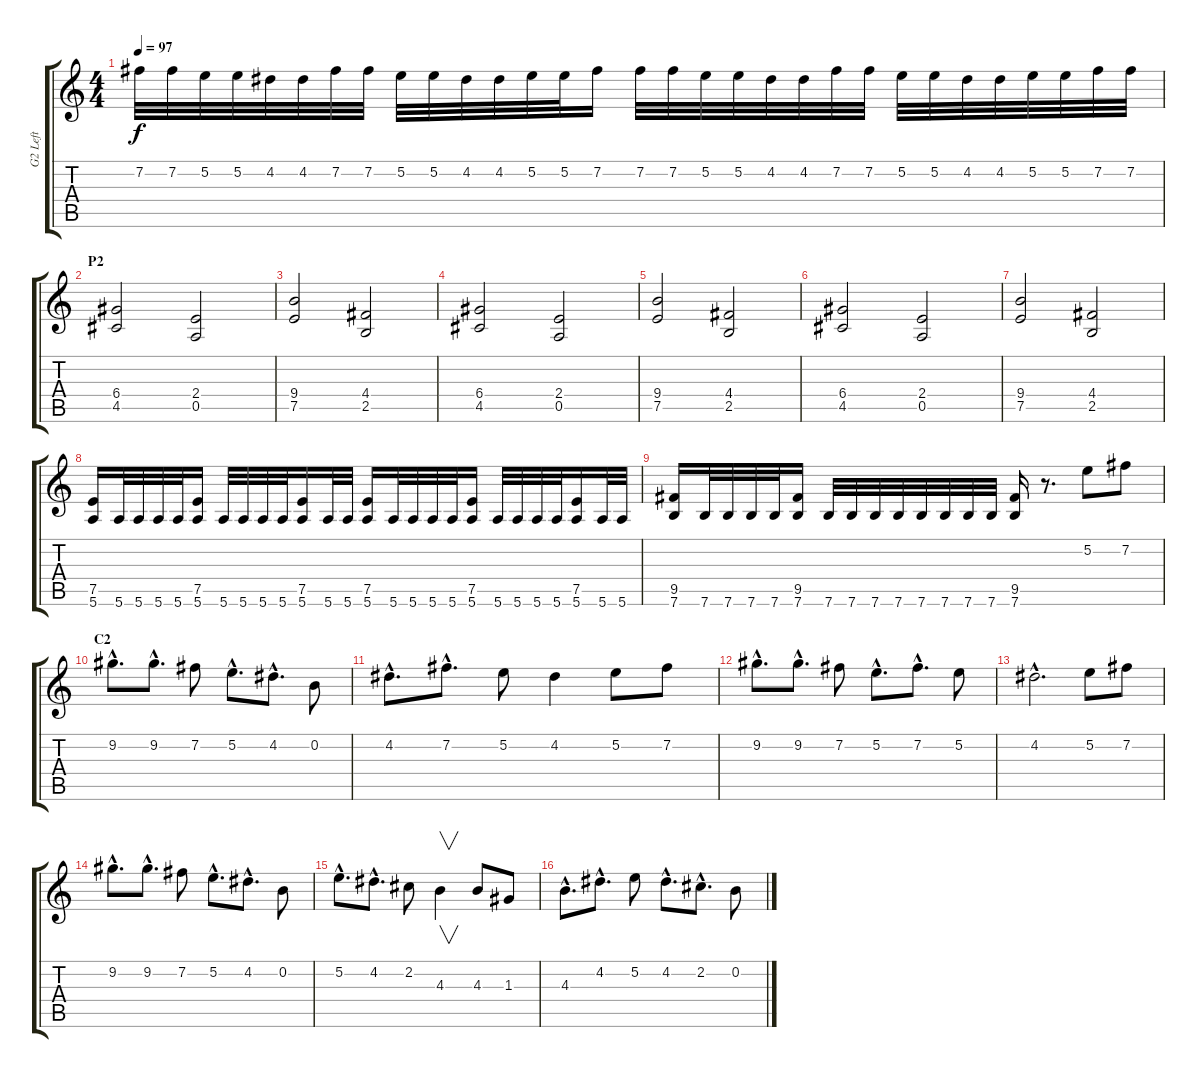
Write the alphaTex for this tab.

\track ("G2 Left" "G2 Left") {instrument distortionguitar}
\staff {score tabs}
\tuning (E4 B3 G3 D3 A2 E2) {hide}
\ts (4 4)
\tempo 97
\clef g2
\ks c
7.2.32{dy f} 7.2.32 5.2.32 5.2.32 4.2.32 4.2.32 7.2.32 7.2.32 5.2.32 5.2.32 4.2.32 4.2.32 5.2.32 5.2.32 7.2.16 7.2.32 7.2.32 5.2.32 5.2.32 4.2.32 4.2.32 7.2.32 7.2.32 5.2.32 5.2.32 4.2.32 4.2.32 5.2.32 5.2.32 7.2.32 7.2.32 |
\section ("" "P2")
(6.4 4.5).2 (2.4 0.5).2 |
(9.4 7.5).2 (4.4 2.5).2 |
(6.4 4.5).2 (2.4 0.5).2 |
(9.4 7.5).2 (4.4 2.5).2 |
(6.4 4.5).2 (2.4 0.5).2 |
(9.4 7.5).2 (4.4 2.5).2 |
(7.5 5.6).16 5.6.32 5.6.32 5.6.32 5.6.32 (7.5 5.6).16 5.6.32 5.6.32 5.6.32 5.6.32 (7.5 5.6).16 5.6.32 5.6.32 (7.5 5.6).16 5.6.32 5.6.32 5.6.32 5.6.32 (7.5 5.6).16 5.6.32 5.6.32 5.6.32 5.6.32 (7.5 5.6).16 5.6.32 5.6.32 |
(9.5 7.6).16 7.6.32 7.6.32 7.6.32 7.6.32 (9.5 7.6).16 7.6.32 7.6.32 7.6.32 7.6.32 7.6.32 7.6.32 7.6.32 7.6.32 (9.5 7.6).16 r.8{d} 5.2.8{volume 10} 7.2.8 |
\section ("" "C2")
9.2{hac}.8{d} 9.2{hac}.8{d} 7.2.8 5.2{hac}.8{d} 4.2{hac}.8{d} 0.2.8 |
4.2{hac}.8{d} 7.2{hac}.8{d} 5.2.8 4.2.4 5.2.8 7.2.8 |
9.2{hac}.8{d} 9.2{hac}.8{d} 7.2.8 5.2{hac}.8{d} 7.2{hac}.8{d} 5.2.8 |
4.2{hac}.2{d} 5.2.8 7.2.8 |
9.2{hac}.8{d} 9.2{hac}.8{d} 7.2.8 5.2{hac}.8{d} 4.2{hac}.8{d} 0.2.8 |
5.2{hac}.8{d} 4.2{hac}.8{d} 2.2.8 4.3.4{v} 4.3.8 1.3.8 |
4.3{hac}.8{d} 4.2{hac}.8{d} 5.2.8 4.2{hac}.8{d} 2.2{hac}.8{d} 0.2.8
